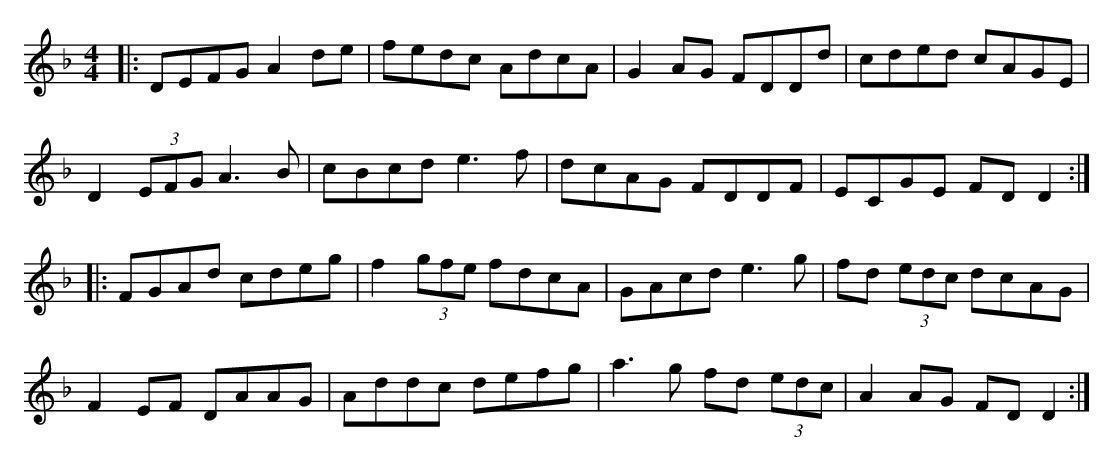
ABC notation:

X:1
M:4/4
K:Dmin
|: DEFG A2 de| fedc AdcA| G2 AG FDDd| cded cAGE|
 D2 (3EFG A3 B| cBcd e3 f| dcAG FDDF| ECGE FD D2:|
|: FGAd cdeg| f2 (3gfe fdcA| GAcd e3 g| fd (3edc dcAG|
 F2 EF DAAG| Addc defg| a3 g fd (3edc| A2 AG FD D2:|
